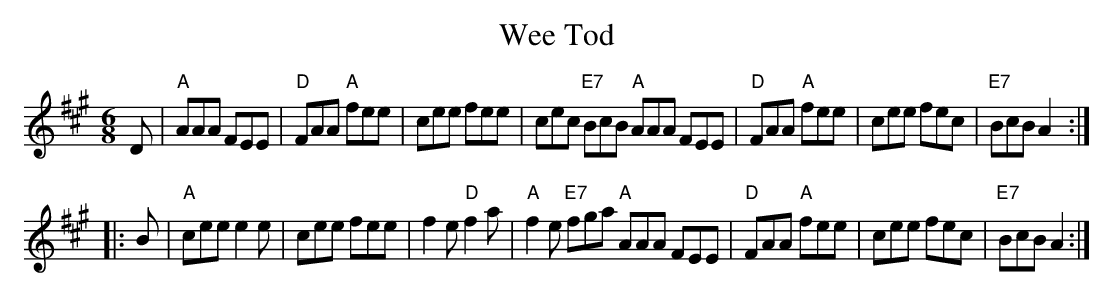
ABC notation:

X:1
T:Wee Tod
M:6/8
L:1/8
K:A
   D | "A"AAA FEE | "D"FAA "A"fee | cee    fee |     cec "E7"BcB \
       "A"AAA FEE | "D"FAA "A"fee | cee    fec | "E7"BcB     A2 :|
|: B | "A"cee e2e |    cee    fee | f2e "D"f2a |  "A"f2e "E7"fga \
       "A"AAA FEE | "D"FAA "A"fee | cee    fec | "E7"BcB     A2 :|
